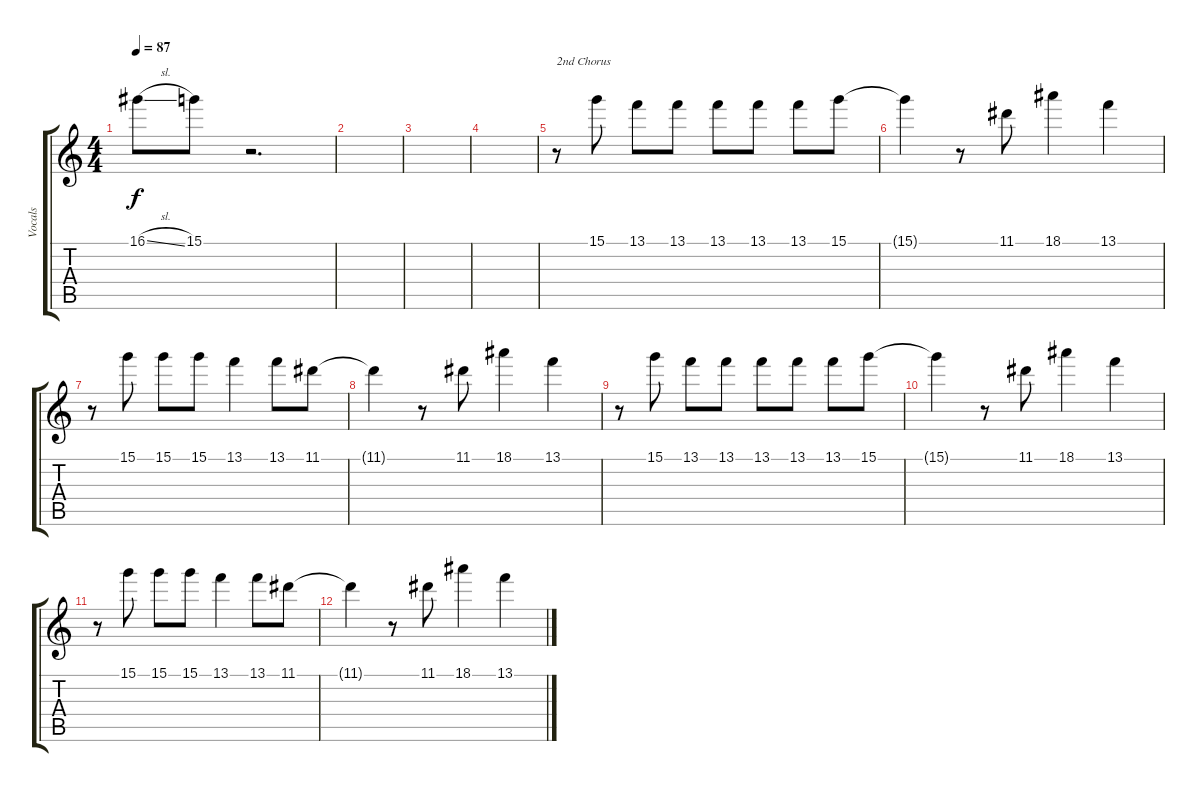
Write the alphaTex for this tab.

\track ("Vocals" "Vocals") {instrument acousticguitarsteel}
\staff {score tabs}
\tuning (E4 B3 G3 D3 A2 E2) {hide}
\ts (4 4)
\tempo 87
\clef g2
\ks c
16.1{sl}.8{dy f} 15.1.8 r.2{d} |
|
|
|
r.8{txt "2nd Chorus"} 15.1.8 13.1.8 13.1.8 13.1.8 13.1.8 13.1.8 15.1.8 |
15.1{t}.4 r.8 11.1.8 18.1.4 13.1.4 |
r.8 15.1.8 15.1.8 15.1.8 13.1.4 13.1.8 11.1.8 |
11.1{t}.4 r.8 11.1.8 18.1.4 13.1.4 |
r.8 15.1.8 13.1.8 13.1.8 13.1.8 13.1.8 13.1.8 15.1.8 |
15.1{t}.4 r.8 11.1.8 18.1.4 13.1.4 |
r.8 15.1.8 15.1.8 15.1.8 13.1.4 13.1.8 11.1.8 |
11.1{t}.4 r.8 11.1.8 18.1.4 13.1.4
